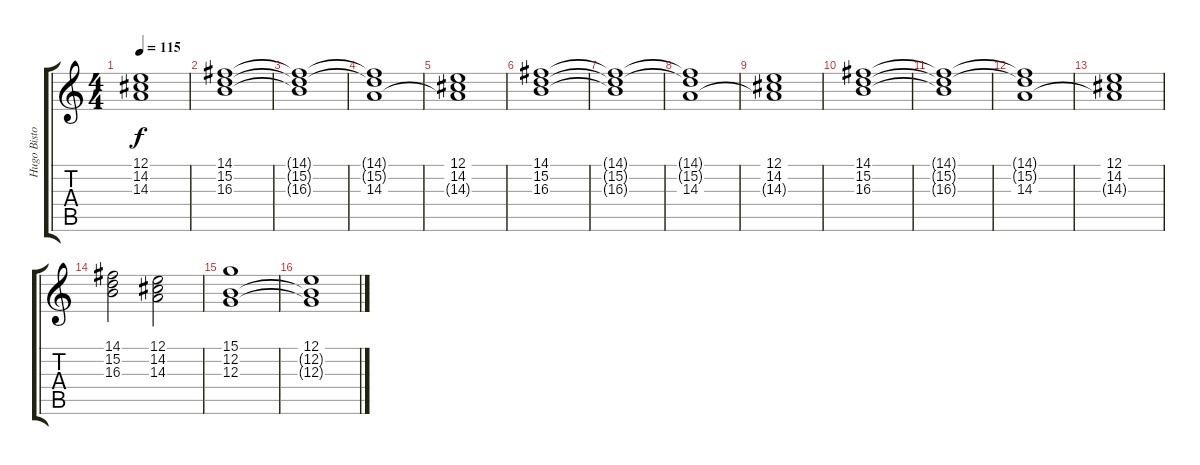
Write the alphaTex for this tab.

\track ("Hugo Bistolfi" "Hugo Bisto") {instrument stringensemble1}
\staff {score tabs}
\tuning (E4 B3 G3 D3 A2 E2) {hide}
\ts (4 4)
\tempo 115
\clef g2
\ks c
(12.1 14.2 14.3{t}).1{dy f} |
(14.1 15.2 16.3).1 |
(14.1{t} 15.2{t} 16.3{t}).1 |
(14.1{t} 15.2{t} 14.3).1 |
(12.1 14.2 14.3{t}).1 |
(14.1 15.2 16.3).1 |
(14.1{t} 15.2{t} 16.3{t}).1 |
(14.1{t} 15.2{t} 14.3).1 |
(12.1 14.2 14.3{t}).1 |
(14.1 15.2 16.3).1 |
(14.1{t} 15.2{t} 16.3{t}).1 |
(14.1{t} 15.2{t} 14.3).1 |
(12.1 14.2 14.3{t}).1 |
(14.1 15.2 16.3).2 (12.1 14.2 14.3).2 |
(15.1 12.2 12.3).1 |
(12.1 12.2{t} 12.3{t}).1
